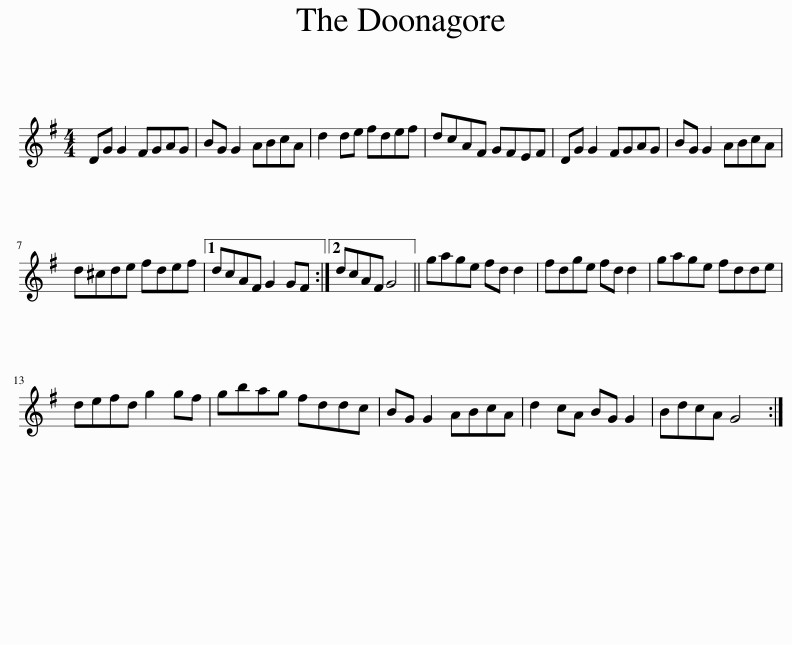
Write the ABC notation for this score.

X:1
L:1/8
M:4/4
I:linebreak $
K:G
V:1 treble
V:1
 DG G2 FGAG | BG G2 ABcA | d2 de fdef | dcAF GFEF | DG G2 FGAG | %5
 BG G2 ABcA |$ d^cde fdef |1 dcAF G2 GF :|2 dcAF G4 || gage fd d2 | %10
 fdge fd d2 | gage fdde |$ defd g2 gf | gbag fddc | BG G2 ABcA | %15
 d2 cA BG G2 | BdcA G4 :| %17
